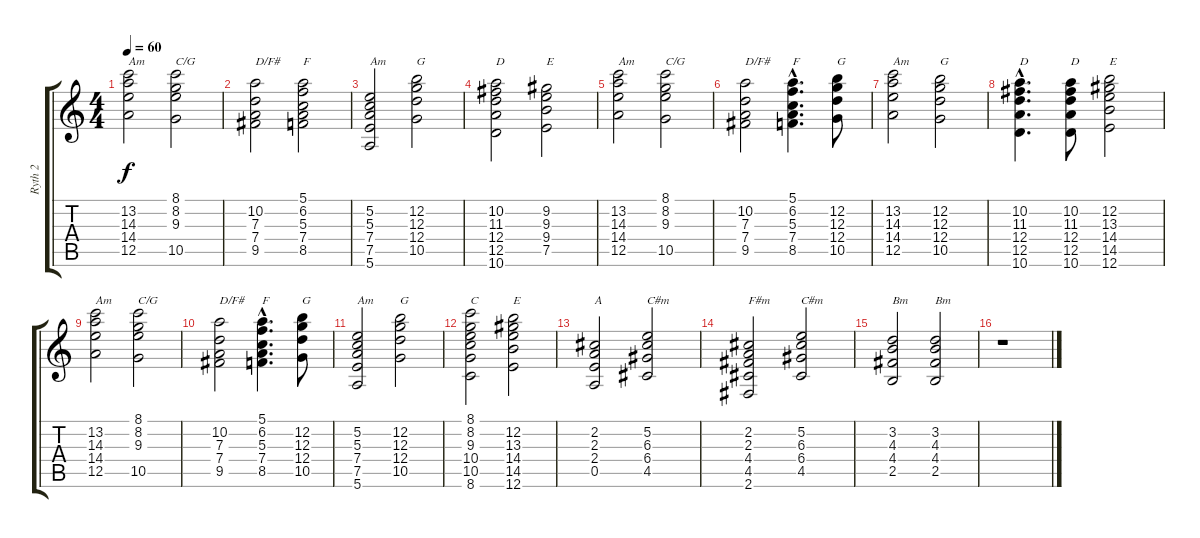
\track ("Ryth 2" "Ryth 2") {instrument distortionguitar}
\staff {score tabs}
\tuning (E4 B3 G3 D3 A2 E2) {hide}
\ts (4 4)
\tempo 60
\clef g2
\ks c
(13.2 14.3 14.4 12.5).2{txt "Am" dy f instrument distortionguitar} (8.1 8.2 9.3 10.5).2{txt "C/G"} |
(10.2 7.3 7.4 9.5).2{txt "D/F#"} (5.1 6.2 5.3 7.4 8.5).2{txt "F"} |
(5.2 5.3 7.4 7.5 5.6).2{txt "Am"} (12.2 12.3 12.4 10.5).2{txt "G"} |
(10.2 11.3 12.4 12.5 10.6).2{txt "D"} (9.2 9.3 9.4 7.5).2{txt "E"} |
(13.2 14.3 14.4 12.5).2{txt "Am"} (8.1 8.2 9.3 10.5).2{txt "C/G"} |
(10.2 7.3 7.4 9.5).2{txt "D/F#"} (5.1{hac} 6.2{hac} 5.3{hac} 7.4{hac} 8.5{hac}).4{d txt "F"} (12.2 12.3 12.4 10.5).8{txt "G"} |
(13.2 14.3 14.4 12.5).2{txt "Am"} (12.2 12.3 12.4 10.5).2{txt "G"} |
(10.2{hac} 11.3{hac} 12.4{hac} 12.5{hac} 10.6{hac}).4{d txt "D"} (10.2 11.3 12.4 12.5 10.6).8{txt "D"} (12.2 13.3 14.4 14.5 12.6).2{txt "E"} |
(13.2 14.3 14.4 12.5).2{txt "Am"} (8.1 8.2 9.3 10.5).2{txt "C/G"} |
(10.2 7.3 7.4 9.5).2{txt "D/F#"} (5.1{hac} 6.2{hac} 5.3{hac} 7.4{hac} 8.5{hac}).4{d txt "F"} (12.2 12.3 12.4 10.5).8{txt "G"} |
(5.2 5.3 7.4 7.5 5.6).2{txt "Am"} (12.2 12.3 12.4 10.5).2{txt "G"} |
(8.1 8.2 9.3 10.4 10.5 8.6).2{txt "C"} (12.2 13.3 14.4 14.5 12.6).2{txt "E"} |
(2.2 2.3 2.4 0.5).2{txt "A"} (5.2 6.3 6.4 4.5).2{txt "C#m"} |
(2.2 2.3 4.4 4.5 2.6).2{txt "F#m"} (5.2 6.3 6.4 4.5).2{txt "C#m"} |
(3.2 4.3 4.4 2.5).2{txt "Bm"} (3.2 4.3 4.4 2.5).2{txt "Bm"} |
r.1
